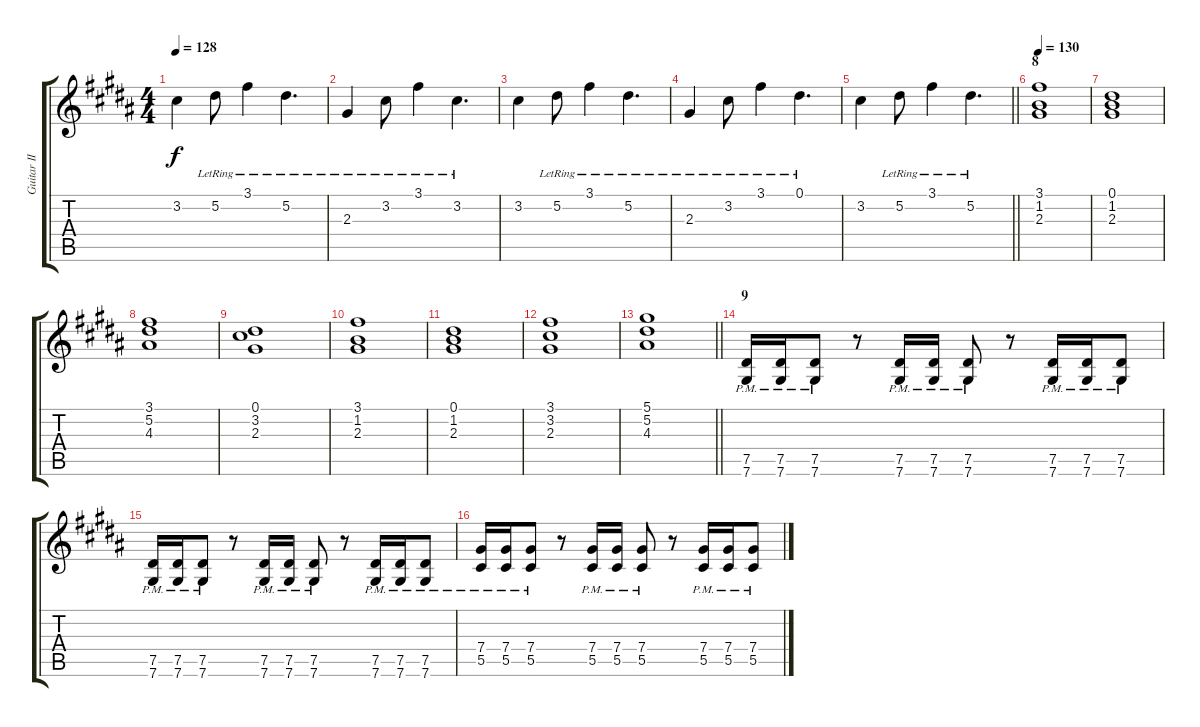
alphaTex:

\track ("Guitar II (Teru)" "Guitar II ") {instrument distortionguitar}
\staff {score tabs}
\tuning (Eb4 Bb3 Gb3 Db3 Ab2 Db2) {hide}
\ts (4 4)
\tempo 128
\clef g2
\ks g#minor
3.2.4{dy f} 5.2{lr}.8 3.1{lr}.4 5.2{lr}.4{d} |
2.3{lr}.4 3.2{lr}.8 3.1{lr}.4 3.2{lr}.4{d} |
3.2.4 5.2{lr}.8 3.1{lr}.4 5.2{lr}.4{d} |
2.3{lr}.4 3.2{lr}.8 3.1{lr}.4 0.1{lr}.4{d} |
\barLineRight lightlight
3.2.4 5.2{lr}.8 3.1{lr}.4 5.2{lr}.4{d} |
\section ("" "8")
\tempo 130
(3.1 1.2 2.3).1 |
(0.1 1.2 2.3).1 |
(3.1 5.2 4.3).1 |
(0.1 3.2 2.3).1 |
(3.1 1.2 2.3).1 |
(0.1 1.2 2.3).1 |
(3.1 3.2 2.3).1 |
\barLineRight lightlight
(5.1 5.2 4.3).1 |
\section ("" "9")
(7.5{pm} 7.6{pm}).16{volume 13 instrument distortionguitar} (7.5{pm} 7.6{pm}).16 (7.5{pm} 7.6{pm}).8 r.8 (7.5{pm} 7.6{pm}).16 (7.5{pm} 7.6{pm}).16 (7.5{pm} 7.6{pm}).8 r.8 (7.5{pm} 7.6{pm}).16 (7.5{pm} 7.6{pm}).16 (7.5{pm} 7.6{pm}).8 |
(7.5{pm} 7.6{pm}).16 (7.5{pm} 7.6{pm}).16 (7.5{pm} 7.6{pm}).8 r.8 (7.5{pm} 7.6{pm}).16 (7.5{pm} 7.6{pm}).16 (7.5{pm} 7.6{pm}).8 r.8 (7.5{pm} 7.6{pm}).16 (7.5{pm} 7.6{pm}).16 (7.5{pm} 7.6{pm}).8 |
(7.4{pm} 5.5{pm}).16 (7.4{pm} 5.5{pm}).16 (7.4{pm} 5.5{pm}).8 r.8 (7.4{pm} 5.5{pm}).16 (7.4{pm} 5.5{pm}).16 (7.4{pm} 5.5{pm}).8 r.8 (7.4{pm} 5.5{pm}).16 (7.4{pm} 5.5{pm}).16 (7.4{pm} 5.5{pm}).8
